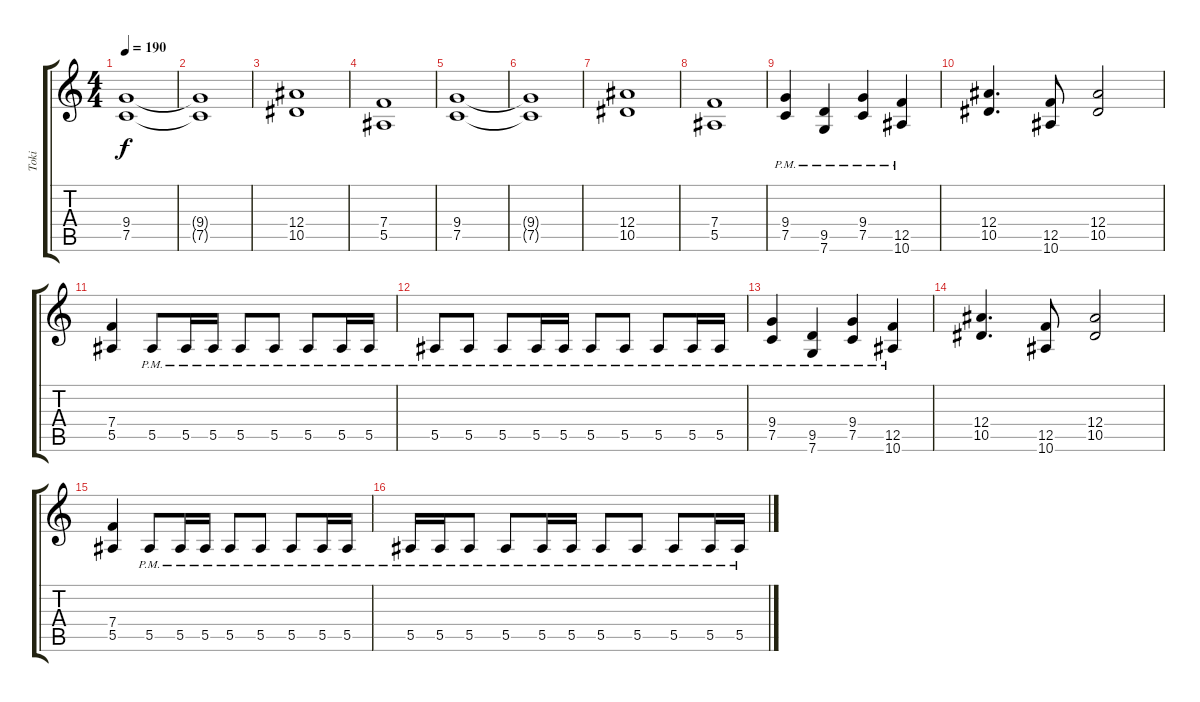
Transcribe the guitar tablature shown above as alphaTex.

\track ("Toki" "Toki") {instrument distortionguitar}
\staff {score tabs}
\tuning (C4 G3 Eb3 Bb2 F2 C2) {hide}
\ts (4 4)
\tempo 190
\clef g2
\ks c
(9.4 7.5).1{dy f} |
(9.4{t} 7.5{t}).1 |
(12.4 10.5).1 |
(7.4 5.5).1 |
(9.4 7.5).1 |
(9.4{t} 7.5{t}).1 |
(12.4 10.5).1 |
(7.4 5.5).1 |
(9.4{pm} 7.5{pm}).4 (9.5{pm} 7.6{pm}).4 (9.4{pm} 7.5{pm}).4 (12.5{pm} 10.6{pm}).4 |
(12.4 10.5).4{d} (12.5 10.6).8 (12.4 10.5).2 |
(7.4 5.5).4 5.5{pm}.8 5.5{pm}.16 5.5{pm}.16 5.5{pm}.8 5.5{pm}.8 5.5{pm}.8 5.5{pm}.16 5.5{pm}.16 |
5.5{pm}.8 5.5{pm}.8 5.5{pm}.8 5.5{pm}.16 5.5{pm}.16 5.5{pm}.8 5.5{pm}.8 5.5{pm}.8 5.5{pm}.16 5.5{pm}.16 |
(9.4{pm} 7.5{pm}).4 (9.5{pm} 7.6{pm}).4 (9.4{pm} 7.5{pm}).4 (12.5{pm} 10.6{pm}).4 |
(12.4 10.5).4{d} (12.5 10.6).8 (12.4 10.5).2 |
(7.4 5.5).4 5.5{pm}.8 5.5{pm}.16 5.5{pm}.16 5.5{pm}.8 5.5{pm}.8 5.5{pm}.8 5.5{pm}.16 5.5{pm}.16 |
5.5{pm}.16 5.5{pm}.16 5.5{pm}.8 5.5{pm}.8 5.5{pm}.16 5.5{pm}.16 5.5{pm}.8 5.5{pm}.8 5.5{pm}.8 5.5{pm}.16 5.5{pm}.16
